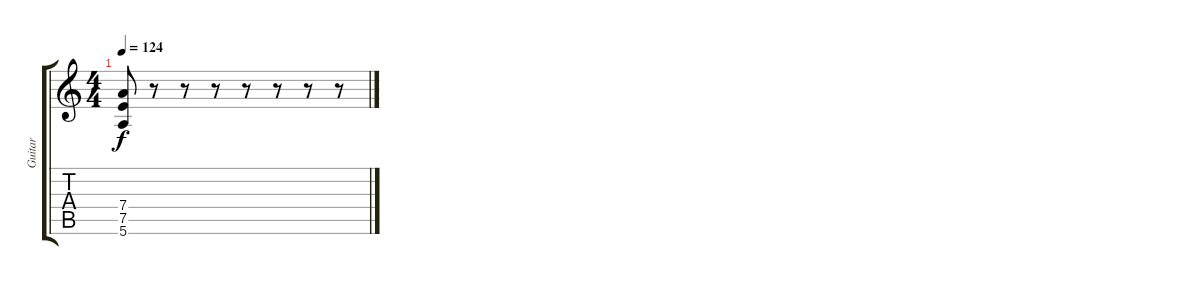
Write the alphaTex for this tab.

\track ("Guitar" "Guitar") {instrument electricguitarclean}
\staff {score tabs}
\tuning (E4 B3 G3 D3 A2 E2) {hide}
\ts (4 4)
\tempo 124
\clef g2
\ks c
(7.4 7.5 5.6).8{dy f} r.8 r.8 r.8 r.8 r.8 r.8 r.8
